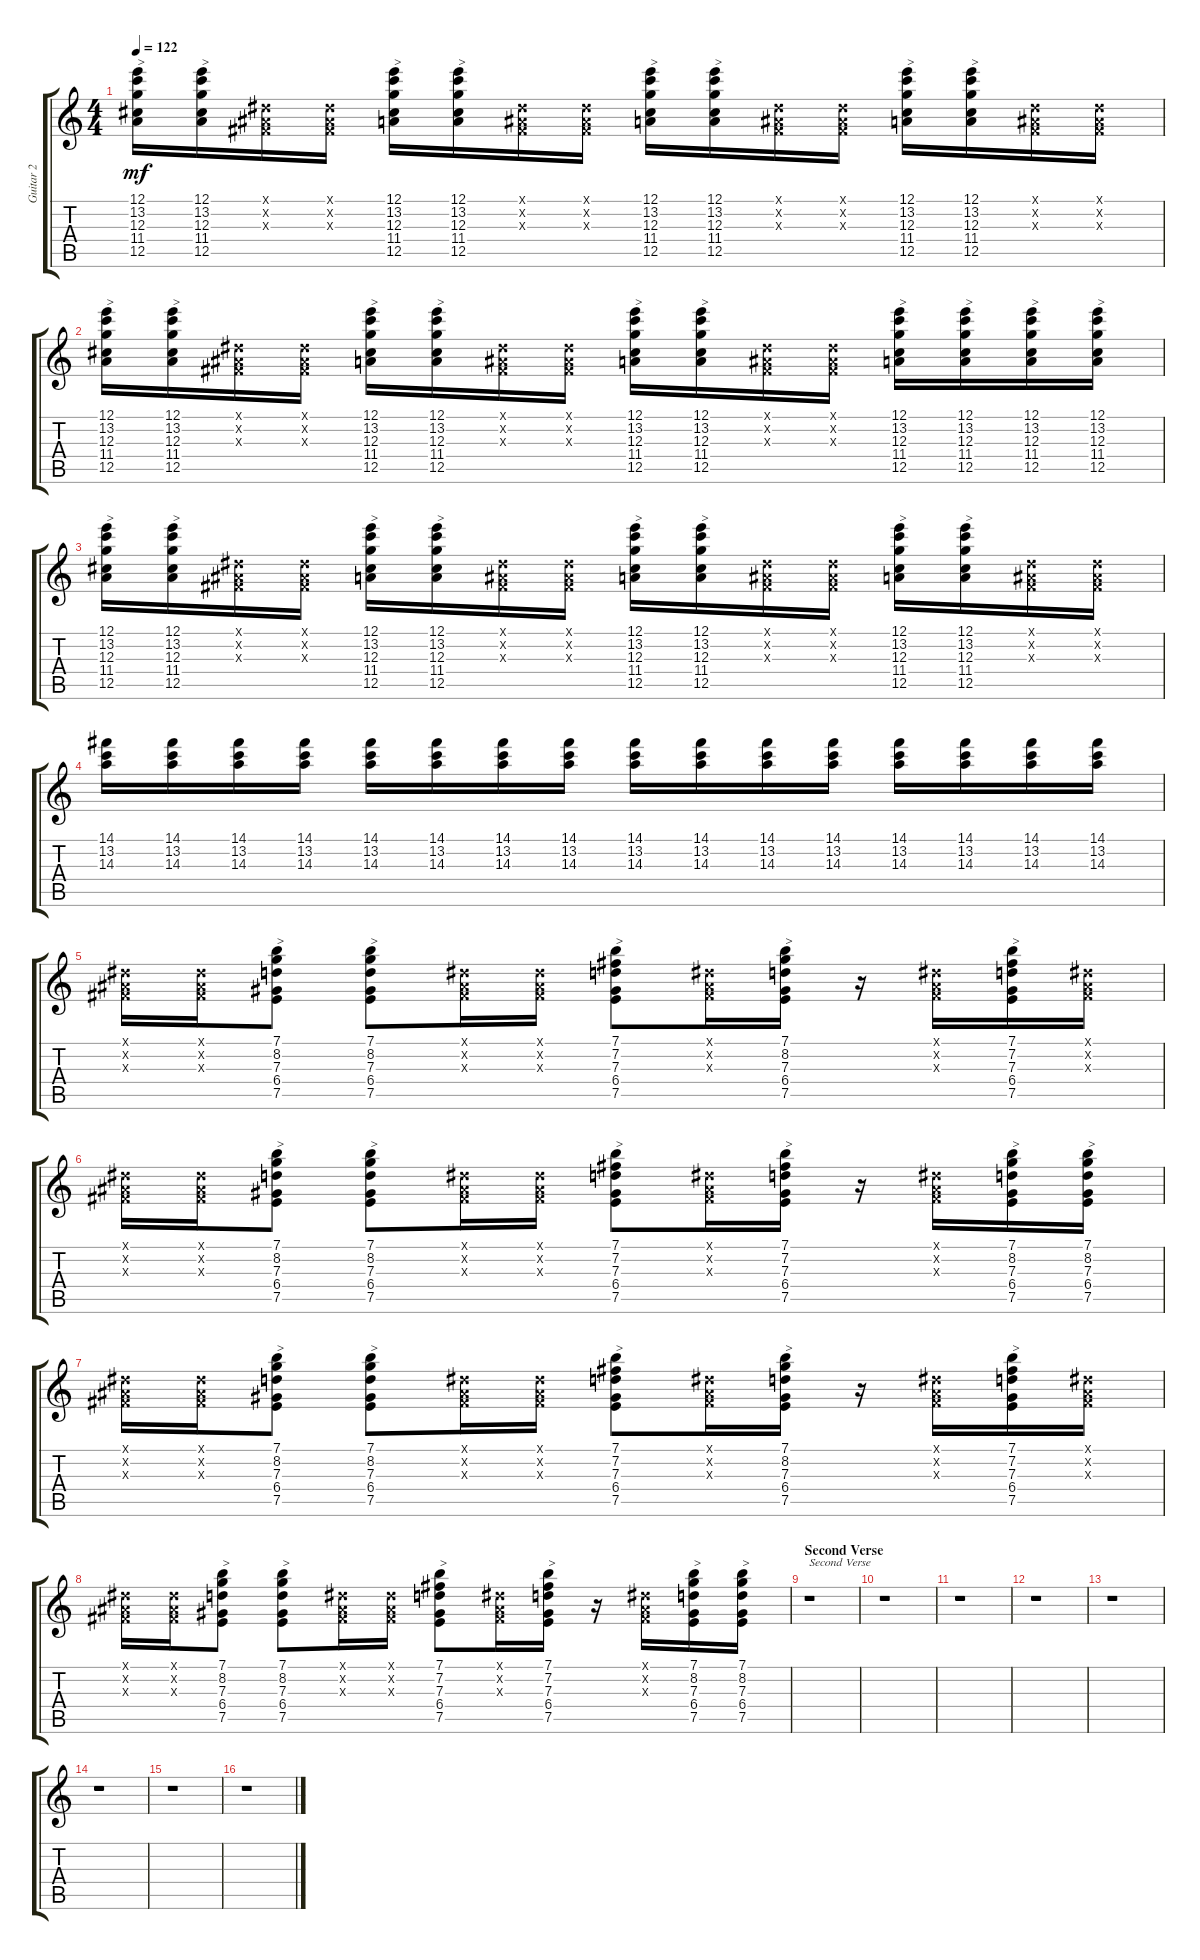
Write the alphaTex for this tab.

\track ("Guitar 2" "Guitar 2") {instrument distortionguitar}
\staff {score tabs}
\tuning (E4 B3 G3 D3 A2 E2) {hide}
\ts (4 4)
\tempo 122
\clef g2
\ks c
(12.1 13.2 12.3 11.4 12.5).16{txt ">" dy mf} (12.1 13.2 12.3 11.4 12.5).16{txt ">"} (-1.1{x} -1.2{x} -1.3{x}).16 (-1.1{x} -1.2{x} -1.3{x}).16 (12.1 13.2 12.3 11.4 12.5).16{txt ">"} (12.1 13.2 12.3 11.4 12.5).16{txt ">"} (-1.1{x} -1.2{x} -1.3{x}).16 (-1.1{x} -1.2{x} -1.3{x}).16 (12.1 13.2 12.3 11.4 12.5).16{txt ">"} (12.1 13.2 12.3 11.4 12.5).16{txt ">"} (-1.1{x} -1.2{x} -1.3{x}).16 (-1.1{x} -1.2{x} -1.3{x}).16 (12.1 13.2 12.3 11.4 12.5).16{txt ">"} (12.1 13.2 12.3 11.4 12.5).16{txt ">"} (-1.1{x} -1.2{x} -1.3{x}).16 (-1.1{x} -1.2{x} -1.3{x}).16 |
(12.1 13.2 12.3 11.4 12.5).16{txt ">"} (12.1 13.2 12.3 11.4 12.5).16{txt ">"} (-1.1{x} -1.2{x} -1.3{x}).16 (-1.1{x} -1.2{x} -1.3{x}).16 (12.1 13.2 12.3 11.4 12.5).16{txt ">"} (12.1 13.2 12.3 11.4 12.5).16{txt ">"} (-1.1{x} -1.2{x} -1.3{x}).16 (-1.1{x} -1.2{x} -1.3{x}).16 (12.1 13.2 12.3 11.4 12.5).16{txt ">"} (12.1 13.2 12.3 11.4 12.5).16{txt ">"} (-1.1{x} -1.2{x} -1.3{x}).16 (-1.1{x} -1.2{x} -1.3{x}).16 (12.1 13.2 12.3 11.4 12.5).16{txt ">"} (12.1 13.2 12.3 11.4 12.5).16{txt ">"} (12.1 13.2 12.3 11.4 12.5).16{txt ">"} (12.1 13.2 12.3 11.4 12.5).16{txt ">"} |
(12.1 13.2 12.3 11.4 12.5).16{txt ">"} (12.1 13.2 12.3 11.4 12.5).16{txt ">"} (-1.1{x} -1.2{x} -1.3{x}).16 (-1.1{x} -1.2{x} -1.3{x}).16 (12.1 13.2 12.3 11.4 12.5).16{txt ">"} (12.1 13.2 12.3 11.4 12.5).16{txt ">"} (-1.1{x} -1.2{x} -1.3{x}).16 (-1.1{x} -1.2{x} -1.3{x}).16 (12.1 13.2 12.3 11.4 12.5).16{txt ">"} (12.1 13.2 12.3 11.4 12.5).16{txt ">"} (-1.1{x} -1.2{x} -1.3{x}).16 (-1.1{x} -1.2{x} -1.3{x}).16 (12.1 13.2 12.3 11.4 12.5).16{txt ">"} (12.1 13.2 12.3 11.4 12.5).16{txt ">"} (-1.1{x} -1.2{x} -1.3{x}).16 (-1.1{x} -1.2{x} -1.3{x}).16 |
(14.1 13.2 14.3).16 (14.1 13.2 14.3).16 (14.1 13.2 14.3).16 (14.1 13.2 14.3).16 (14.1 13.2 14.3).16 (14.1 13.2 14.3).16 (14.1 13.2 14.3).16 (14.1 13.2 14.3).16 (14.1 13.2 14.3).16 (14.1 13.2 14.3).16 (14.1 13.2 14.3).16 (14.1 13.2 14.3).16 (14.1 13.2 14.3).16 (14.1 13.2 14.3).16 (14.1 13.2 14.3).16 (14.1 13.2 14.3).16 |
(-1.1{x} -1.2{x} -1.3{x}).16 (-1.1{x} -1.2{x} -1.3{x}).16 (7.1 8.2 7.3 6.4 7.5).8{txt ">"} (7.1 8.2 7.3 6.4 7.5).8{txt ">"} (-1.1{x} -1.2{x} -1.3{x}).16 (-1.1{x} -1.2{x} -1.3{x}).16 (7.1 7.2 7.3 6.4 7.5).8{txt ">"} (-1.1{x} -1.2{x} -1.3{x}).16 (7.1 8.2 7.3 6.4 7.5).16{txt ">"} r.16 (-1.1{x} -1.2{x} -1.3{x}).16 (7.1 7.2 7.3 6.4 7.5).16{txt ">"} (-1.1{x} -1.2{x} -1.3{x}).16 |
(-1.1{x} -1.2{x} -1.3{x}).16 (-1.1{x} -1.2{x} -1.3{x}).16 (7.1 8.2 7.3 6.4 7.5).8{txt ">"} (7.1 8.2 7.3 6.4 7.5).8{txt ">"} (-1.1{x} -1.2{x} -1.3{x}).16 (-1.1{x} -1.2{x} -1.3{x}).16 (7.1 7.2 7.3 6.4 7.5).8{txt ">"} (-1.1{x} -1.2{x} -1.3{x}).16 (7.1 7.2 7.3 6.4 7.5).16{txt ">"} r.16 (-1.1{x} -1.2{x} -1.3{x}).16 (7.1 8.2 7.3 6.4 7.5).16{txt ">"} (7.1 8.2 7.3 6.4 7.5).16{txt ">"} |
(-1.1{x} -1.2{x} -1.3{x}).16 (-1.1{x} -1.2{x} -1.3{x}).16 (7.1 8.2 7.3 6.4 7.5).8{txt ">"} (7.1 8.2 7.3 6.4 7.5).8{txt ">"} (-1.1{x} -1.2{x} -1.3{x}).16 (-1.1{x} -1.2{x} -1.3{x}).16 (7.1 7.2 7.3 6.4 7.5).8{txt ">"} (-1.1{x} -1.2{x} -1.3{x}).16 (7.1 8.2 7.3 6.4 7.5).16{txt ">"} r.16 (-1.1{x} -1.2{x} -1.3{x}).16 (7.1 7.2 7.3 6.4 7.5).16{txt ">"} (-1.1{x} -1.2{x} -1.3{x}).16 |
(-1.1{x} -1.2{x} -1.3{x}).16 (-1.1{x} -1.2{x} -1.3{x}).16 (7.1 8.2 7.3 6.4 7.5).8{txt ">"} (7.1 8.2 7.3 6.4 7.5).8{txt ">"} (-1.1{x} -1.2{x} -1.3{x}).16 (-1.1{x} -1.2{x} -1.3{x}).16 (7.1 7.2 7.3 6.4 7.5).8{txt ">"} (-1.1{x} -1.2{x} -1.3{x}).16 (7.1 7.2 7.3 6.4 7.5).16{txt ">"} r.16 (-1.1{x} -1.2{x} -1.3{x}).16 (7.1 8.2 7.3 6.4 7.5).16{txt ">"} (7.1 8.2 7.3 6.4 7.5).16{txt ">"} |
\section ("" "Second Verse")
r.1{txt "Second Verse"} |
r.1 |
r.1 |
r.1 |
r.1 |
r.1 |
r.1 |
r.1
